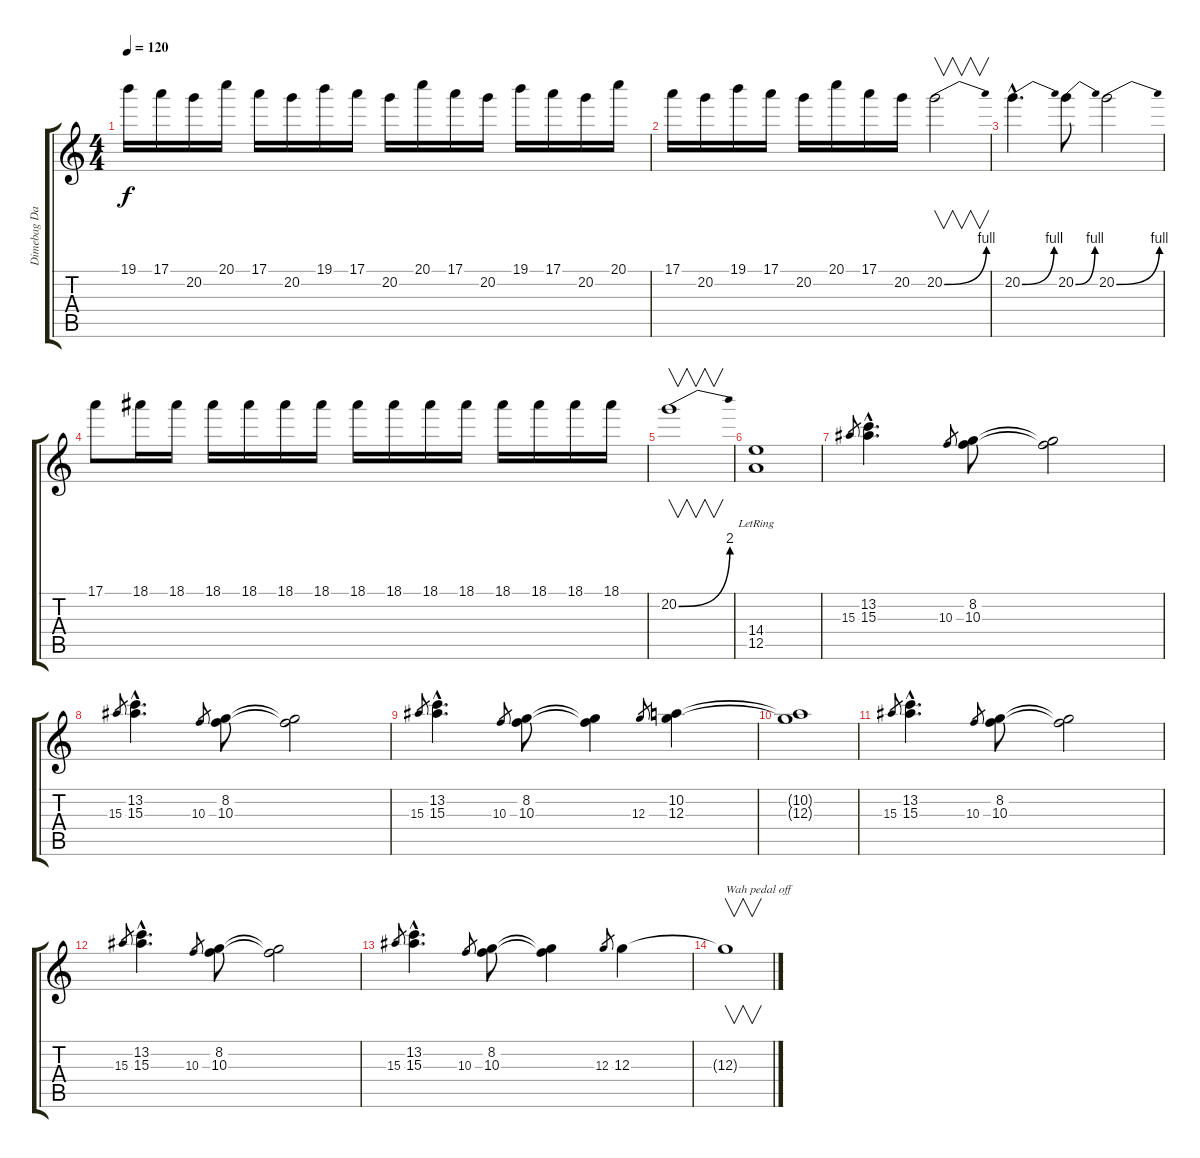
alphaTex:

\track ("Dimebag Darrell Solo" "Dimebag Da") {instrument distortionguitar}
\staff {score tabs}
\tuning (E4 B3 G3 D3 A2 E2) {hide}
\ts (4 4)
\tempo 120
\clef g2
\ks c
19.1.16{dy f} 17.1.16 20.2.16 20.1.16 17.1.16 20.2.16 19.1.16 17.1.16 20.2.16 20.1.16 17.1.16 20.2.16 19.1.16 17.1.16 20.2.16 20.1.16 |
17.1.16 20.2.16 19.1.16 17.1.16 20.2.16 20.1.16 17.1.16 20.2.16 20.2{be (bend 0 0 60 4)}.2{v} |
20.2{be (bend 0 0 60 4) hac}.4{d} 20.2{be (bend 0 0 60 4)}.8 20.2{be (bend 0 0 60 4)}.2 |
17.1.8 18.1.16 18.1.16 18.1.16 18.1.16 18.1.16 18.1.16 18.1.16 18.1.16 18.1.16 18.1.16 18.1.16 18.1.16 18.1.16 18.1.16 |
20.2{be (bend 0 0 60 8)}.1{v} |
(14.4{lr} 12.5{lr}).1 |
15.3.8{gr} (13.2{hac} 15.3{hac}).4{d} 10.3.8{gr} (8.2 10.3).8 (8.2{t} 10.3{t}).2 |
15.3.8{gr} (13.2{hac} 15.3{hac}).4{d} 10.3.8{gr} (8.2 10.3).8 (8.2{t} 10.3{t}).2 |
15.3.8{gr} (13.2{hac} 15.3{hac}).4{d} 10.3.8{gr} (8.2 10.3).8 (8.2{t} 10.3{t}).4 12.3.8{gr} (10.2 12.3).4 |
(10.2{t} 12.3{t}).1 |
15.3.8{gr} (13.2{hac} 15.3{hac}).4{d} 10.3.8{gr} (8.2 10.3).8 (8.2{t} 10.3{t}).2 |
15.3.8{gr} (13.2{hac} 15.3{hac}).4{d} 10.3.8{gr} (8.2 10.3).8 (8.2{t} 10.3{t}).2 |
15.3.8{gr} (13.2{hac} 15.3{hac}).4{d} 10.3.8{gr} (8.2 10.3).8 (8.2{t} 10.3{t}).4 12.3.8{gr} 12.3.4 |
12.3{t}.1{v txt "Wah pedal off"}
